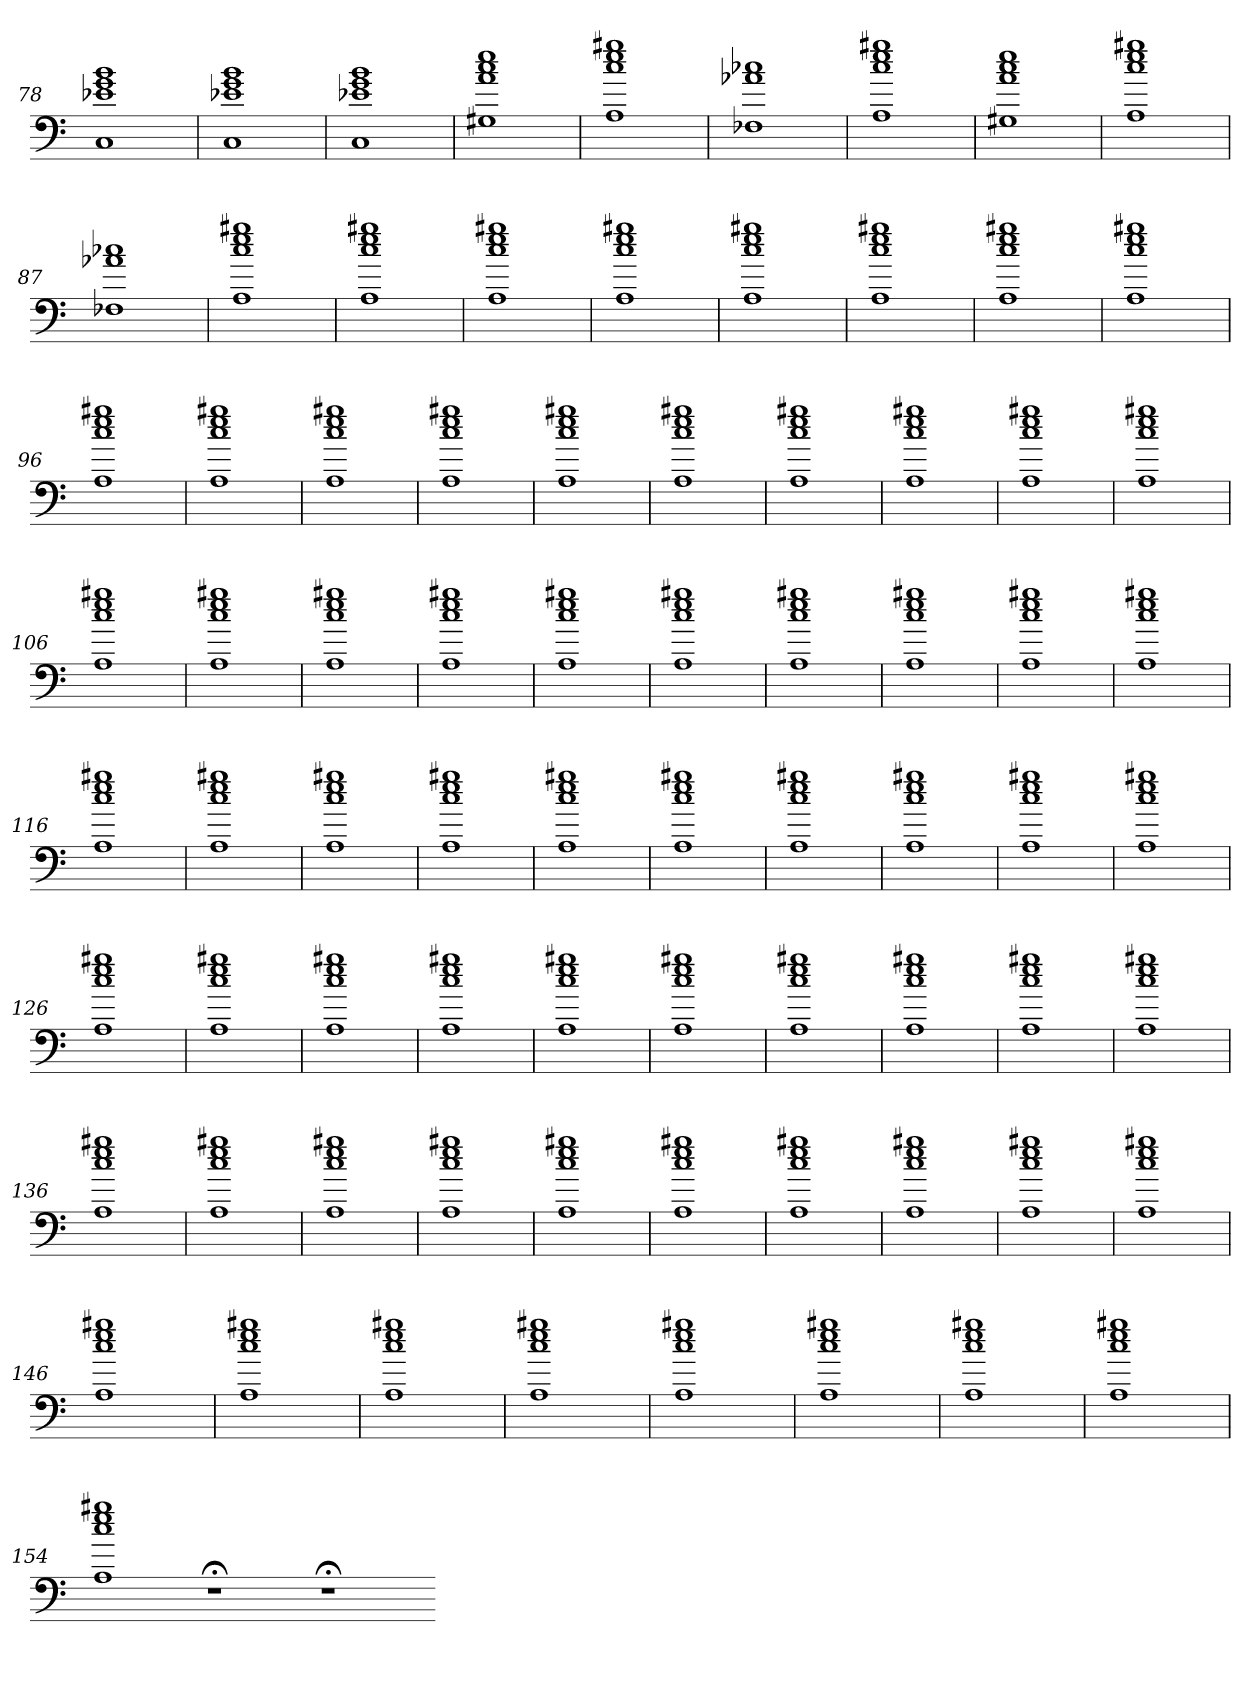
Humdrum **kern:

**kern
*part1
*staff1
=78
1C 1e-X 1g 1b
=79
1C 1e-X 1g 1b
=80
1C 1e-X 1g 1b
=81
1G#X 1a 1cc 1ee
=82
1A 1cc 1ee 1gg#X
=83
1F-X 1a-X 1cc-X
=84
1A 1cc 1ee 1gg#X
=85
1G#X 1a 1cc 1ee
=86
1A 1cc 1ee 1gg#X
=87
1F-X 1a-X 1cc-X
=88
1A 1cc 1ee 1gg#X
=89
1A 1cc 1ee 1gg#X
=90
1A 1cc 1ee 1gg#X
=91
1A 1cc 1ee 1gg#X
=92
1A 1cc 1ee 1gg#X
=93
1A 1cc 1ee 1gg#X
=94
1A 1cc 1ee 1gg#X
=95
1A 1cc 1ee 1gg#X
=96
1A 1cc 1ee 1gg#X
=97
1A 1cc 1ee 1gg#X
=98
1A 1cc 1ee 1gg#X
=99
1A 1cc 1ee 1gg#X
=100
1A 1cc 1ee 1gg#X
=101
1A 1cc 1ee 1gg#X
=102
1A 1cc 1ee 1gg#X
=103
1A 1cc 1ee 1gg#X
=104
1A 1cc 1ee 1gg#X
=105
1A 1cc 1ee 1gg#X
=106
1A 1cc 1ee 1gg#X
=107
1A 1cc 1ee 1gg#X
=108
1A 1cc 1ee 1gg#X
=109
1A 1cc 1ee 1gg#X
=110
1A 1cc 1ee 1gg#X
=111
1A 1cc 1ee 1gg#X
=112
1A 1cc 1ee 1gg#X
=113
1A 1cc 1ee 1gg#X
=114
1A 1cc 1ee 1gg#X
=115
1A 1cc 1ee 1gg#X
=116
1A 1cc 1ee 1gg#X
=117
1A 1cc 1ee 1gg#X
=118
1A 1cc 1ee 1gg#X
=119
1A 1cc 1ee 1gg#X
=120
1A 1cc 1ee 1gg#X
=121
1A 1cc 1ee 1gg#X
=122
1A 1cc 1ee 1gg#X
=123
1A 1cc 1ee 1gg#X
=124
1A 1cc 1ee 1gg#X
=125
1A 1cc 1ee 1gg#X
=126
1A 1cc 1ee 1gg#X
=127
1A 1cc 1ee 1gg#X
=128
1A 1cc 1ee 1gg#X
=129
1A 1cc 1ee 1gg#X
=130
1A 1cc 1ee 1gg#X
=131
1A 1cc 1ee 1gg#X
=132
1A 1cc 1ee 1gg#X
=133
1A 1cc 1ee 1gg#X
=134
1A 1cc 1ee 1gg#X
=135
1A 1cc 1ee 1gg#X
=136
1A 1cc 1ee 1gg#X
=137
1A 1cc 1ee 1gg#X
=138
1A 1cc 1ee 1gg#X
=139
1A 1cc 1ee 1gg#X
=140
1A 1cc 1ee 1gg#X
=141
1A 1cc 1ee 1gg#X
=142
1A 1cc 1ee 1gg#X
=143
1A 1cc 1ee 1gg#X
=144
1A 1cc 1ee 1gg#X
=145
1A 1cc 1ee 1gg#X
=146
1A 1cc 1ee 1gg#X
=147
1A 1cc 1ee 1gg#X
=148
1A 1cc 1ee 1gg#X
=149
1A 1cc 1ee 1gg#X
=150
1A 1cc 1ee 1gg#X
=151
1A 1cc 1ee 1gg#X
=152
1A 1cc 1ee 1gg#X
=153
1A 1cc 1ee 1gg#X
=154
1A 1cc 1ee 1gg#X
1r;<
1r;<
=-
*-
